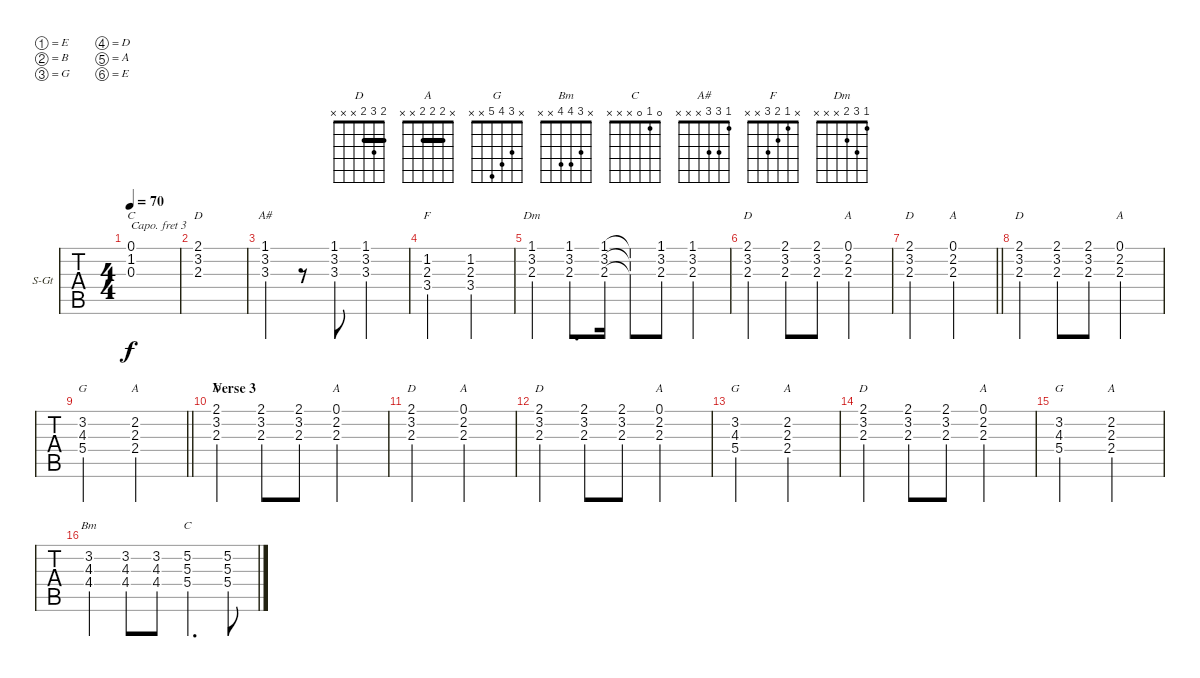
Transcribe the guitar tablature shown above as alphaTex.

\bracketExtendMode groupsimilarinstruments
\firstSystemTrackNameOrientation horizontal
\otherSystemsTrackNameOrientation horizontal
\track ("Mandoline" "S-Gt") {instrument acousticguitarsteel}
\staff {tabs}
\capo 3
\tuning (E5 B4 G4 D4 A3 E3)
\chord ("D" 2 3 2 x x x) {barre 2}
\chord ("A" 0 2 2 x x x)
\chord ("G" x 3 4 5 x x)
\chord ("A" x 2 2 2 x x) {barre (2 2)}
\chord ("Bm" x 3 4 4 x x)
\chord ("C" x 5 5 5 x x) {barre (5 5)}
\chord ("C" 0 1 0 x x x)
\chord ("A#" 1 3 3 x x x)
\chord ("F" x 1 2 3 x x)
\chord ("Dm" 1 3 2 x x x)
\ts (4 4)
\tempo 70
\clef g2
\ks c
(0.1 1.2 0.3).1{ch "C" ot 8va dy f} |
(2.1 3.2 2.3).1{ch "D" ot 8va} |
(1.1 3.2 3.3).4{ch "A#" ot 8va} r.8 (1.1 3.2 3.3).8{ot 8va} (1.1 3.2 3.3).2{ot 8va} |
(1.2 2.3 3.4).2{ch "F" ot 8va} (1.2 2.3 3.4).2{ot 8va} |
(1.1 3.2 2.3).4{ch "Dm" ot 8va} (1.1 3.2 2.3).8{d ot 8va} (1.1 3.2 2.3).16{ot 8va} (1.1{t} 3.2{t} 2.3{t}).8{ot 8va} (1.1 3.2 2.3).8{ot 8va} (1.1 3.2 2.3).4{ot 8va} |
(2.1 3.2 2.3).4{ch "D" ot 8va} (2.1 3.2 2.3).8{ot 8va} (2.1 3.2 2.3).8{ot 8va} (0.1 2.2 2.3).2{ch "A" ot 8va} |
\barLineRight lightlight
(2.1 3.2 2.3).2{ch "D" ot 8va} (0.1 2.2 2.3).2{ch "A" ot 8va} |
(2.1 3.2 2.3).4{ch "D" ot 8va} (2.1 3.2 2.3).8{ot 8va} (2.1 3.2 2.3).8{ot 8va} (0.1 2.2 2.3).2{ch "A" ot 8va} |
\barLineRight lightlight
(3.2 4.3 5.4).2{ch "G" ot 8va} (2.2 2.3 2.4).2{ch "A" ot 8va} |
\section ("" "Verse 3")
(2.1 3.2 2.3).4{ch "D" ot 8va} (2.1 3.2 2.3).8{ot 8va} (2.1 3.2 2.3).8{ot 8va} (0.1 2.2 2.3).2{ch "A" ot 8va} |
(2.1 3.2 2.3).2{ch "D" ot 8va} (0.1 2.2 2.3).2{ch "A" ot 8va} |
(2.1 3.2 2.3).4{ch "D" ot 8va} (2.1 3.2 2.3).8{ot 8va} (2.1 3.2 2.3).8{ot 8va} (0.1 2.2 2.3).2{ch "A" ot 8va} |
(3.2 4.3 5.4).2{ch "G" ot 8va} (2.2 2.3 2.4).2{ch "A" ot 8va} |
(2.1 3.2 2.3).4{ch "D" ot 8va} (2.1 3.2 2.3).8{ot 8va} (2.1 3.2 2.3).8{ot 8va} (0.1 2.2 2.3).2{ch "A" ot 8va} |
(3.2 4.3 5.4).2{ch "G" ot 8va} (2.2 2.3 2.4).2{ch "A" ot 8va} |
(3.2 4.3 4.4).4{ch "Bm" ot 8va} (3.2 4.3 4.4).8{ot 8va} (3.2 4.3 4.4).8{ot 8va} (5.2 5.3 5.4).4{d ch "C" ot 8va} (5.2 5.3 5.4).8{ot 8va}
